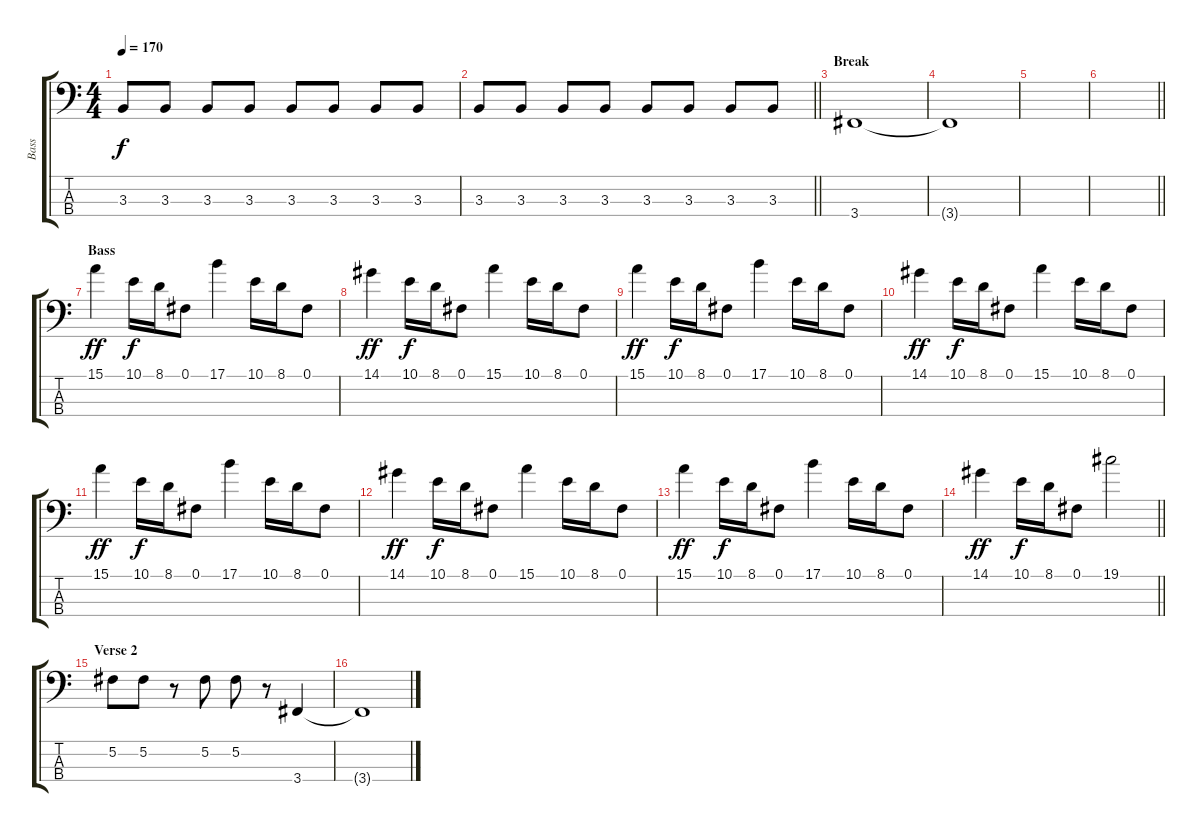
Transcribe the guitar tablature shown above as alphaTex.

\track ("Bass" "Bass") {instrument electricbasspick}
\staff {score tabs}
\tuning (Gb2 Db2 Ab1 Eb1) {hide}
\ts (4 4)
\tempo 170
\clef f4
\ks c
3.3.8{dy f} 3.3.8 3.3.8 3.3.8 3.3.8 3.3.8 3.3.8 3.3.8 |
\barLineRight lightlight
3.3.8 3.3.8 3.3.8 3.3.8 3.3.8 3.3.8 3.3.8 3.3.8 |
\section ("" "Break")
3.4.1 |
3.4{t}.1 |
|
\barLineRight lightlight
|
\section ("" "Bass")
15.1.4{dy ff} 10.1.16{dy f} 8.1.16 0.1.8 17.1.4 10.1.16 8.1.16 0.1.8 |
14.1.4{dy ff} 10.1.16{dy f} 8.1.16 0.1.8 15.1.4 10.1.16 8.1.16 0.1.8 |
15.1.4{dy ff} 10.1.16{dy f} 8.1.16 0.1.8 17.1.4 10.1.16 8.1.16 0.1.8 |
14.1.4{dy ff} 10.1.16{dy f} 8.1.16 0.1.8 15.1.4 10.1.16 8.1.16 0.1.8 |
15.1.4{dy ff} 10.1.16{dy f} 8.1.16 0.1.8 17.1.4 10.1.16 8.1.16 0.1.8 |
14.1.4{dy ff} 10.1.16{dy f} 8.1.16 0.1.8 15.1.4 10.1.16 8.1.16 0.1.8 |
15.1.4{dy ff} 10.1.16{dy f} 8.1.16 0.1.8 17.1.4 10.1.16 8.1.16 0.1.8 |
\barLineRight lightlight
14.1.4{dy ff} 10.1.16{dy f} 8.1.16 0.1.8 19.1.2 |
\section ("" "Verse 2")
5.2.8 5.2.8 r.8 5.2.8 5.2.8 r.8 3.4.4 |
3.4{t}.1
